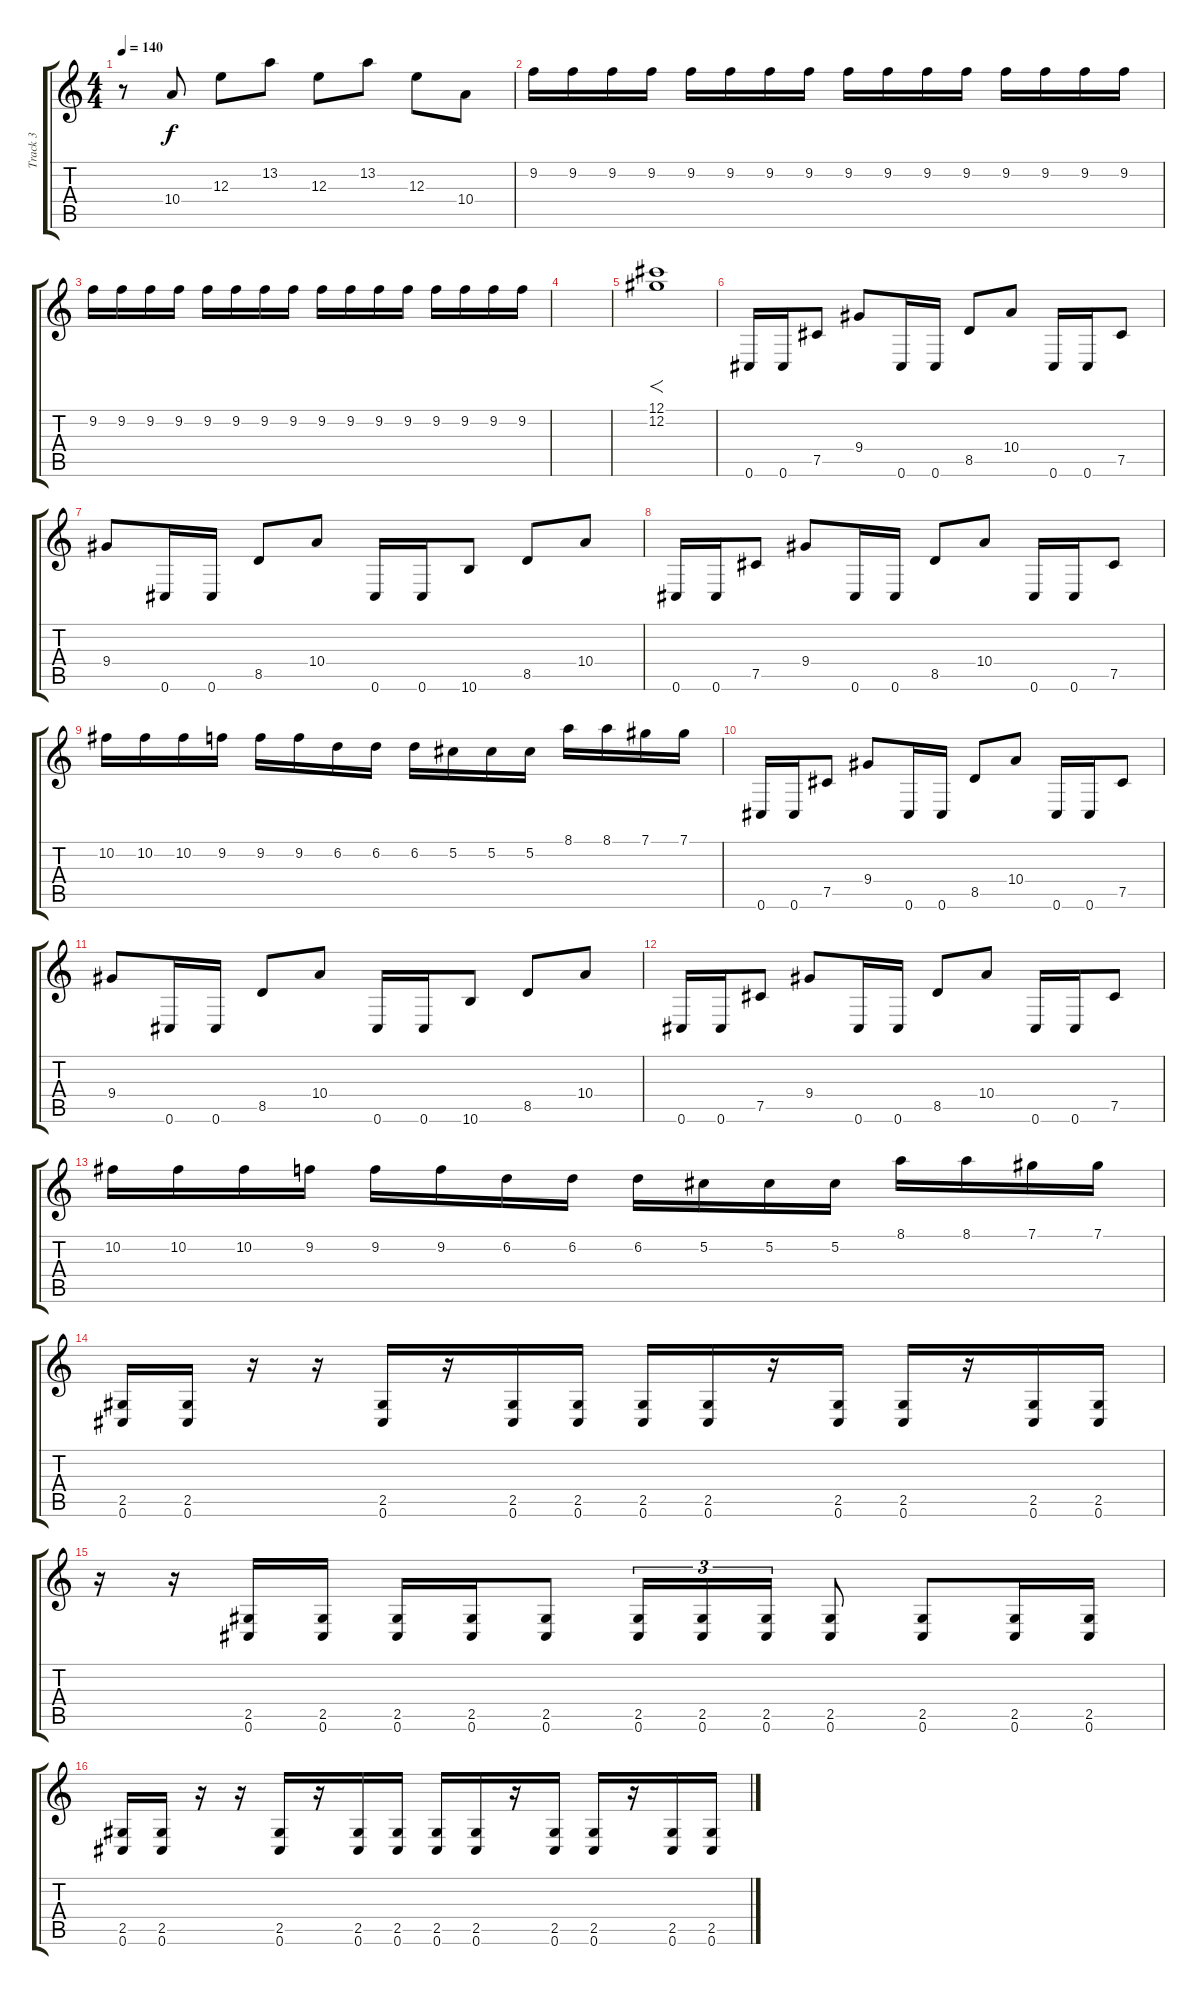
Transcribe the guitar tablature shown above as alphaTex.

\track ("Track 3" "Track 3") {instrument distortionguitar}
\staff {score tabs}
\tuning (Db4 Ab3 E3 B2 Gb2 Db2) {hide}
\ts (4 4)
\tempo 140
\clef g2
\ks c
r.8{dy f} 10.4.8 12.3.8 13.2.8 12.3.8 13.2.8 12.3.8 10.4.8 |
9.2.16 9.2.16 9.2.16 9.2.16 9.2.16 9.2.16 9.2.16 9.2.16 9.2.16 9.2.16 9.2.16 9.2.16 9.2.16 9.2.16 9.2.16 9.2.16 |
9.2.16 9.2.16 9.2.16 9.2.16 9.2.16 9.2.16 9.2.16 9.2.16 9.2.16 9.2.16 9.2.16 9.2.16 9.2.16 9.2.16 9.2.16 9.2.16 |
|
(12.1 12.2).1{f} |
0.6.16 0.6.16 7.5.8 9.4.8 0.6.16 0.6.16 8.5.8 10.4.8 0.6.16 0.6.16 7.5.8 |
9.4.8 0.6.16 0.6.16 8.5.8 10.4.8 0.6.16 0.6.16 10.6.8 8.5.8 10.4.8 |
0.6.16 0.6.16 7.5.8 9.4.8 0.6.16 0.6.16 8.5.8 10.4.8 0.6.16 0.6.16 7.5.8 |
10.2.16 10.2.16 10.2.16 9.2.16 9.2.16 9.2.16 6.2.16 6.2.16 6.2.16 5.2.16 5.2.16 5.2.16 8.1.16 8.1.16 7.1.16 7.1.16 |
0.6.16 0.6.16 7.5.8 9.4.8 0.6.16 0.6.16 8.5.8 10.4.8 0.6.16 0.6.16 7.5.8 |
9.4.8 0.6.16 0.6.16 8.5.8 10.4.8 0.6.16 0.6.16 10.6.8 8.5.8 10.4.8 |
0.6.16 0.6.16 7.5.8 9.4.8 0.6.16 0.6.16 8.5.8 10.4.8 0.6.16 0.6.16 7.5.8 |
10.2.16 10.2.16 10.2.16 9.2.16 9.2.16 9.2.16 6.2.16 6.2.16 6.2.16 5.2.16 5.2.16 5.2.16 8.1.16 8.1.16 7.1.16 7.1.16 |
(2.5 0.6).16 (2.5 0.6).16 r.16 r.16 (2.5 0.6).16 r.16 (2.5 0.6).16 (2.5 0.6).16 (2.5 0.6).16 (2.5 0.6).16 r.16 (2.5 0.6).16 (2.5 0.6).16 r.16 (2.5 0.6).16 (2.5 0.6).16 |
r.16 r.16 (2.5 0.6).16 (2.5 0.6).16 (2.5 0.6).16 (2.5 0.6).16 (2.5 0.6).8 (2.5 0.6).16{tu (3 2)} (2.5 0.6).16{tu (3 2)} (2.5 0.6).16{tu (3 2)} (2.5 0.6).8 (2.5 0.6).8 (2.5 0.6).16 (2.5 0.6).16 |
(2.5 0.6).16 (2.5 0.6).16 r.16 r.16 (2.5 0.6).16 r.16 (2.5 0.6).16 (2.5 0.6).16 (2.5 0.6).16 (2.5 0.6).16 r.16 (2.5 0.6).16 (2.5 0.6).16 r.16 (2.5 0.6).16 (2.5 0.6).16
